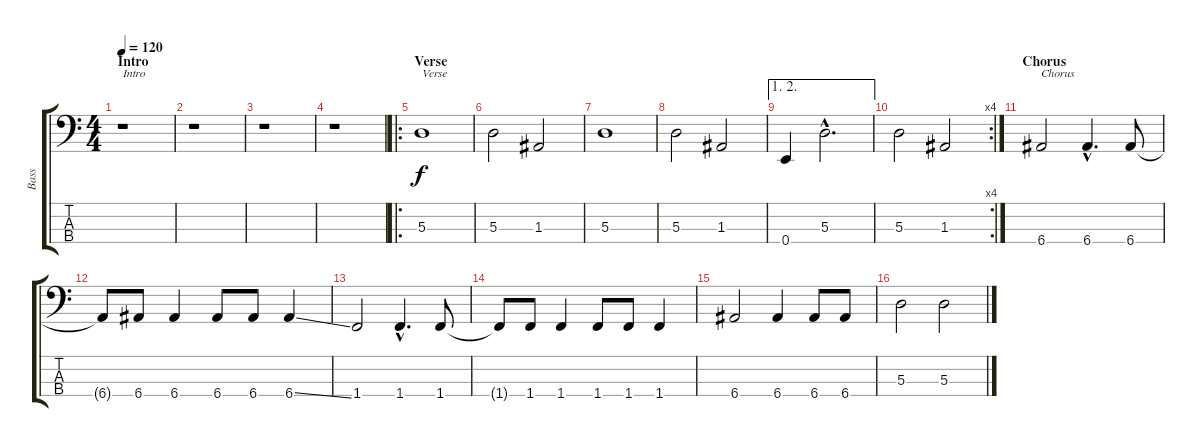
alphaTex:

\track ("Bass" "Bass") {instrument electricbassfinger}
\staff {score tabs}
\tuning (G2 D2 A1 E1) {hide}
\ts (4 4)
\section ("" "Intro")
\tempo 120
\clef f4
\ks c
r.1{txt "Intro" dy f instrument electricbassfinger} |
r.1 |
r.1 |
r.1 |
\ro
\section ("" "Verse")
5.3.1{txt "Verse"} |
5.3.2 1.3.2 |
5.3.1 |
5.3.2 1.3.2 |
\ae (1 2)
0.4.4 5.3{hac}.2{d} |
\rc 4
5.3.2 1.3.2 |
\section ("" "Chorus")
6.4.2{txt "Chorus"} 6.4{hac}.4{d} 6.4.8 |
6.4{t}.8 6.4.8 6.4.4 6.4.8 6.4.8 6.4{ss}.4 |
1.4.2 1.4{hac}.4{d} 1.4.8 |
1.4{t}.8 1.4.8 1.4.4 1.4.8 1.4.8 1.4.4 |
6.4.2 6.4.4 6.4.8 6.4.8 |
5.3.2 5.3.2
